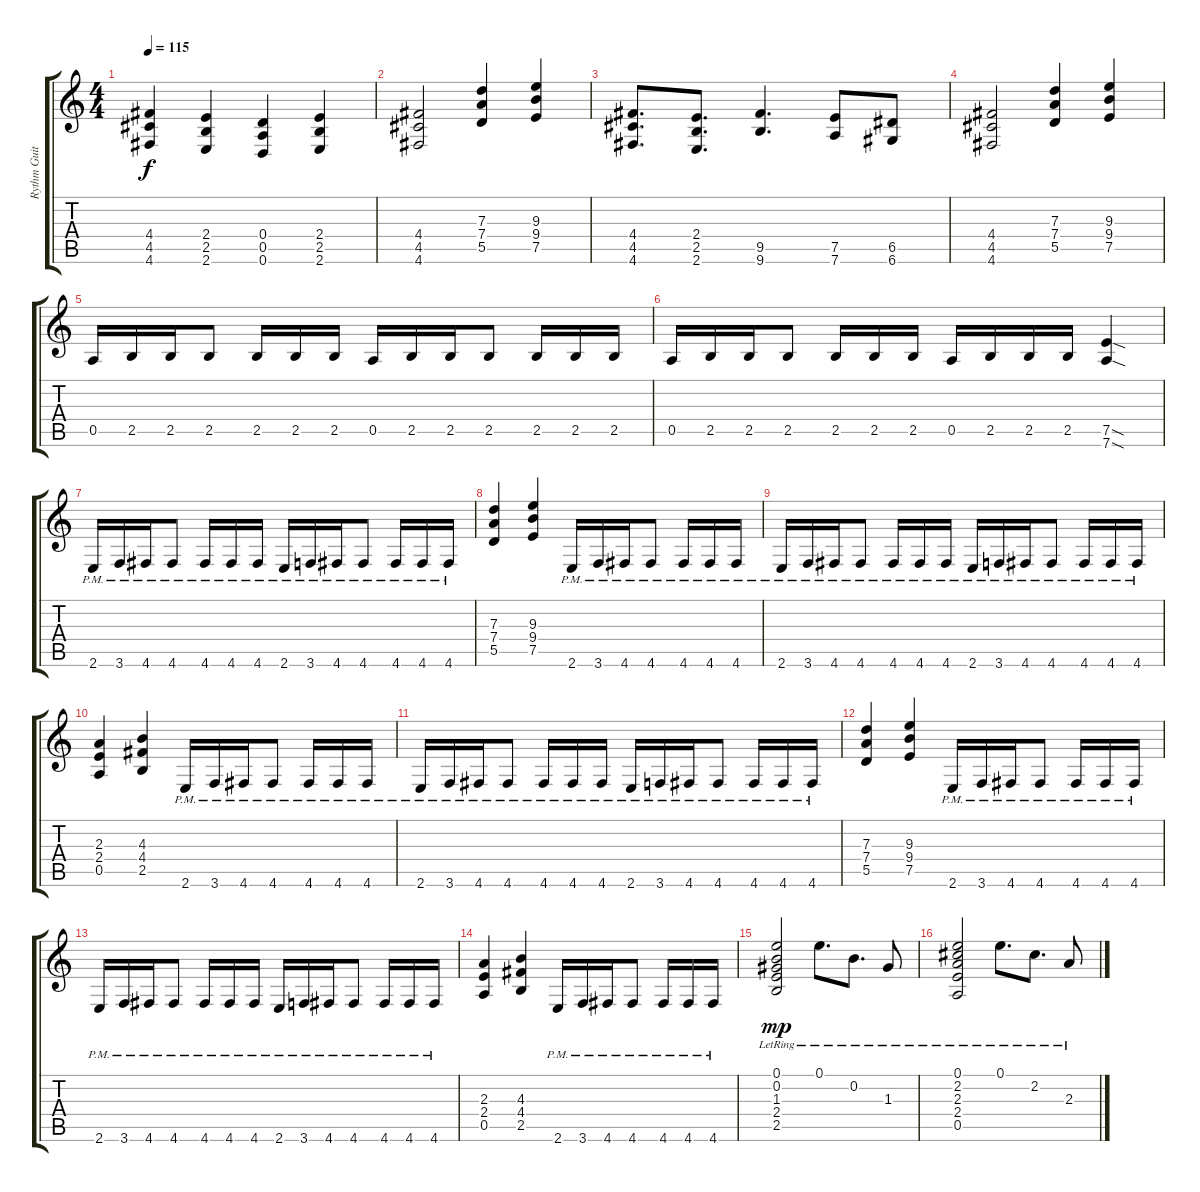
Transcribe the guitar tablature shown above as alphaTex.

\track ("Rythm Guitar 2" "Rythm Guit") {instrument distortionguitar}
\staff {score tabs}
\tuning (E4 B3 G3 D3 A2 D2) {hide}
\ts (4 4)
\tempo 115
\clef g2
\ks c
(4.4 4.5 4.6).4{dy f} (2.4 2.5 2.6).4 (0.4 0.5 0.6).4 (2.4 2.5 2.6).4 |
(4.4 4.5 4.6).2 (7.3 7.4 5.5).4 (9.3 9.4 7.5).4 |
(4.4 4.5 4.6).8{d} (2.4 2.5 2.6).8{d} (9.5 9.6).4{d} (7.5 7.6).8 (6.5 6.6).8 |
(4.4 4.5 4.6).2 (7.3 7.4 5.5).4 (9.3 9.4 7.5).4 |
0.5.16 2.5.16 2.5.16 2.5.8 2.5.16 2.5.16 2.5.16 0.5.16 2.5.16 2.5.16 2.5.8 2.5.16 2.5.16 2.5.16 |
0.5.16 2.5.16 2.5.16 2.5.8 2.5.16 2.5.16 2.5.16 0.5.16 2.5.16 2.5.16 2.5.16 (7.5{sod} 7.6{sod}).4 |
2.6{pm}.16 3.6{pm}.16 4.6{pm}.16 4.6{pm}.8 4.6{pm}.16 4.6{pm}.16 4.6{pm}.16 2.6{pm}.16 3.6{pm}.16 4.6{pm}.16 4.6{pm}.8 4.6{pm}.16 4.6{pm}.16 4.6{pm}.16 |
(7.3 7.4 5.5).4 (9.3 9.4 7.5).4 2.6{pm}.16 3.6{pm}.16 4.6{pm}.16 4.6{pm}.8 4.6{pm}.16 4.6{pm}.16 4.6{pm}.16 |
2.6{pm}.16 3.6{pm}.16 4.6{pm}.16 4.6{pm}.8 4.6{pm}.16 4.6{pm}.16 4.6{pm}.16 2.6{pm}.16 3.6{pm}.16 4.6{pm}.16 4.6{pm}.8 4.6{pm}.16 4.6{pm}.16 4.6{pm}.16 |
(2.3 2.4 0.5).4 (4.3 4.4 2.5).4 2.6{pm}.16 3.6{pm}.16 4.6{pm}.16 4.6{pm}.8 4.6{pm}.16 4.6{pm}.16 4.6{pm}.16 |
2.6{pm}.16 3.6{pm}.16 4.6{pm}.16 4.6{pm}.8 4.6{pm}.16 4.6{pm}.16 4.6{pm}.16 2.6{pm}.16 3.6{pm}.16 4.6{pm}.16 4.6{pm}.8 4.6{pm}.16 4.6{pm}.16 4.6{pm}.16 |
(7.3 7.4 5.5).4 (9.3 9.4 7.5).4 2.6{pm}.16 3.6{pm}.16 4.6{pm}.16 4.6{pm}.8 4.6{pm}.16 4.6{pm}.16 4.6{pm}.16 |
2.6{pm}.16 3.6{pm}.16 4.6{pm}.16 4.6{pm}.8 4.6{pm}.16 4.6{pm}.16 4.6{pm}.16 2.6{pm}.16 3.6{pm}.16 4.6{pm}.16 4.6{pm}.8 4.6{pm}.16 4.6{pm}.16 4.6{pm}.16 |
(2.3 2.4 0.5).4 (4.3 4.4 2.5).4 2.6{pm}.16 3.6{pm}.16 4.6{pm}.16 4.6{pm}.8 4.6{pm}.16 4.6{pm}.16 4.6{pm}.16 |
(0.1{lr} 0.2{lr} 1.3{lr} 2.4{lr} 2.5{lr}).2{dy mp} 0.1{lr}.8{d} 0.2{lr}.8{d} 1.3{lr}.8 |
(0.1{lr} 2.2{lr} 2.3{lr} 2.4{lr} 0.5{lr}).2 0.1{lr}.8{d} 2.2{lr}.8{d} 2.3{lr}.8
